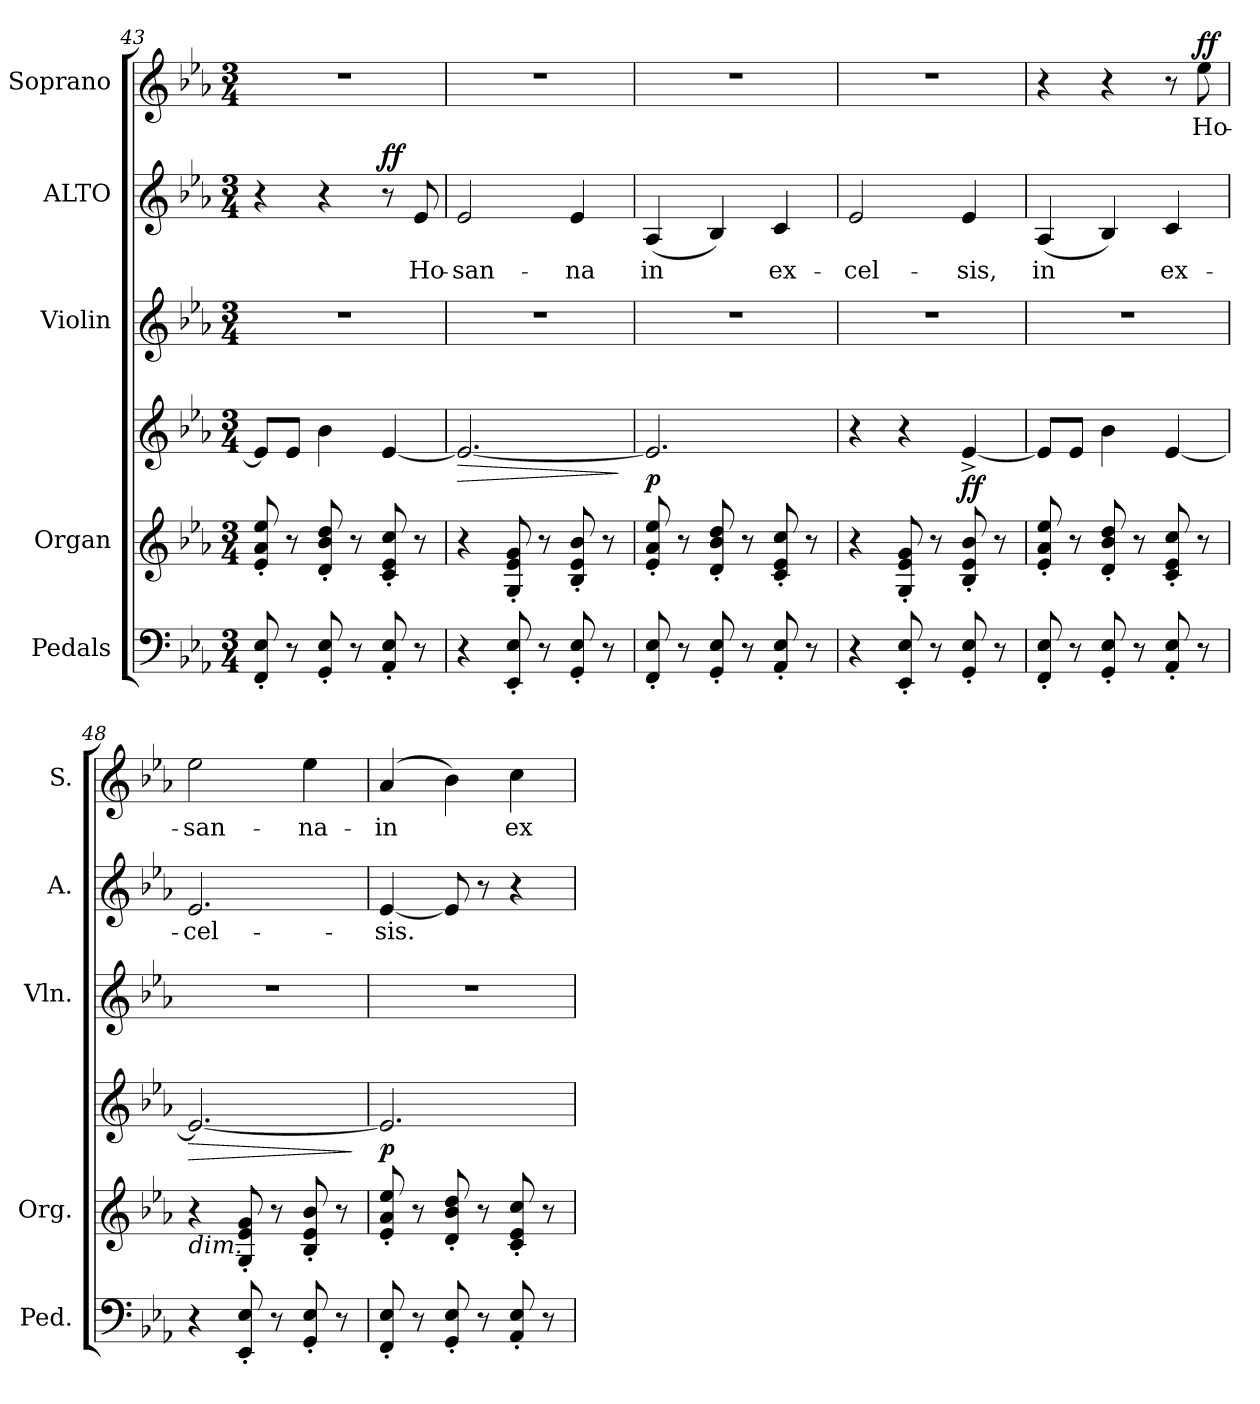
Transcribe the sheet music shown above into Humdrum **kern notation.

**kern	**kern	**kern	**dynam	**kern	**kern	**text	**dynam	**kern	**text	**dynam
*part5	*part4	*part4	*part4	*part3	*part2	*part2	*part2	*part1	*part1	*part1
*staff6	*staff5	*staff4	*staff4/5	*staff3	*staff2	*staff2	*staff2	*staff1	*staff1	*staff1
*I"Pedals	*I"Organ	*	*	*I"Violin	*I"ALTO	*	*	*I"Soprano	*	*
*I'Ped.	*I'Org.	*	*	*I'Vln.	*I'A.	*	*	*I'S.	*	*
*clefF4	*clefG2	*clefG2	*	*clefG2	*clefG2	*	*	*clefG2	*	*
*k[b-e-a-]	*k[b-e-a-]	*k[b-e-a-]	*	*k[b-e-a-]	*k[b-e-a-]	*	*	*k[b-e-a-]	*	*
*E-:	*E-:	*E-:	*	*E-:	*E-:	*	*	*E-:	*	*
*M3/4	*M3/4	*M3/4	*	*M3/4	*M3/4	*	*	*M3/4	*	*
=43	=43	=43	=43	=43	=43	=43	=43	=43	=43	=43
!	!	!	!	!LO:N:vis=1	!	!	!	!LO:N:vis=1	!	!
8FFi/' 8E-i'	8e-i/' 8a-i' 8ee-i'	8e-i/L]	.	2.r	4r	.	.	2.r	.	.
8r	8r	8e-i/J	.	.	.	.	.	.	.	.
8GGi/' 8E-i'	8di/' 8b-i' 8ddi'	4b-i\	.	.	4r	.	.	.	.	.
8r	8r	.	.	.	.	.	.	.	.	.
8AA-i/' 8E-i'	8ci/' 8e-i' 8cci'	[4e-i/	.	.	8r	.	ff	.	.	.
!	!	!	!	!	!	!LO:LY:b:color=#000000	!	!	!	!
8r	8r	.	.	.	8e-i/	Ho-	.	.	.	.
=44	=44	=44	=44	=44	=44	=44	=44	=44	=44	=44
!	!	!	!LO:HP:b	!LO:N:vis=1	!	!	!	!	!	!
!	!	!	!	!	!	!LO:LY:b:color=#000000	!	!LO:N:vis=1	!	!
4r	4r	2.e-i/_	>	2.r	2e-i/	-san-	.	2.r	.	.
8EE-i/' 8E-i'	8Gi/' 8e-i' 8gi'	.	.	.	.	.	.	.	.	.
8r	8r	.	.	.	.	.	.	.	.	.
!	!	!	!	!	!	!LO:LY:b:color=#000000	!	!	!	!
8GGi/' 8E-i'	8B-i/' 8e-i' 8b-i'	.	.	.	4e-i/	-na	.	.	.	.
8r	8r	.	.	.	.	.	.	.	.	.
.	.	.	]	.	.	.	.	.	.	.
!!LO:LB:g=z
=45	=45	=45	=45	=45	=45	=45	=45	=45	=45	=45
!	!	!	!	!LO:N:vis=1	!	!	!	!	!	!
!	!	!	!	!	!	!LO:LY:b:color=#000000	!	!LO:N:vis=1	!	!
8FFi/' 8E-i'	8e-i/' 8a-i' 8ee-i'	2.e-i/]	p	2.r	(4A-i/	in	.	2.r	.	.
8r	8r	.	.	.	.	.	.	.	.	.
8GGi/' 8E-i'	8di/' 8b-i' 8ddi'	.	.	.	4B-i/)	.	.	.	.	.
8r	8r	.	.	.	.	.	.	.	.	.
!	!	!	!	!	!	!LO:LY:b:color=#000000	!	!	!	!
8AA-i/' 8E-i'	8ci/' 8e-i' 8cci'	.	.	.	4ci/	ex-	.	.	.	.
8r	8r	.	.	.	.	.	.	.	.	.
=46	=46	=46	=46	=46	=46	=46	=46	=46	=46	=46
!	!	!	!	!LO:N:vis=1	!	!	!	!	!	!
!	!	!	!	!	!	!LO:LY:b:color=#000000	!	!LO:N:vis=1	!	!
4r	4r	4r	.	2.r	2e-i/	-cel-	.	2.r	.	.
8EE-i/' 8E-i'	8Gi/' 8e-i' 8gi'	4r	.	.	.	.	.	.	.	.
8r	8r	.	.	.	.	.	.	.	.	.
!	!	!	!	!	!	!LO:LY:b:color=#000000	!	!	!	!
8GGi/' 8E-i'	8B-i/' 8e-i' 8b-i'	[4e-^i/	ff	.	4e-i/	-sis,	.	.	.	.
8r	8r	.	.	.	.	.	.	.	.	.
=47	=47	=47	=47	=47	=47	=47	=47	=47	=47	=47
!	!	!	!	!LO:N:vis=1	!	!	!	!	!	!
!	!	!	!	!	!	!LO:LY:b:color=#000000	!	!	!	!
8FFi/' 8E-i'	8e-i/' 8a-i' 8ee-i'	8e-i/L]	.	2.r	(4A-i/	in	.	4r	.	.
8r	8r	8e-i/J	.	.	.	.	.	.	.	.
8GGi/' 8E-i'	8di/' 8b-i' 8ddi'	4b-i\	.	.	4B-i/)	.	.	4r	.	.
8r	8r	.	.	.	.	.	.	.	.	.
!	!	!	!	!	!	!LO:LY:b:color=#000000	!	!	!	!
8AA-i/' 8E-i'	8ci/' 8e-i' 8cci'	[4e-i/	.	.	4ci/	ex-	.	8r	.	.
!	!	!	!	!	!	!	!	!	!LO:LY:b:color=#000000	!
8r	8r	.	.	.	.	.	.	8ee-i\	Ho-	ff
=48	=48	=48	=48	=48	=48	=48	=48	=48	=48	=48
!	!	!	!LO:HP:b	!LO:N:vis=1	!	!	!	!	!	!
!	!	!	!	!	!	!LO:LY:b:color=#000000	!	!	!	!
!	!LO:TX:b:i:t=dim.	!	!	!	!	!	!	!	!	!
!	!	!	!	!	!	!	!	!	!LO:LY:b:color=#000000	!
4r	4r	2.e-i/_	>	2.r	2.e-i/	-cel-	.	2ee-i\	-san-	.
8EE-i/' 8E-i'	8Gi/' 8e-i' 8gi'	.	.	.	.	.	.	.	.	.
8r	8r	.	.	.	.	.	.	.	.	.
!	!	!	!	!	!	!	!	!	!LO:LY:b:color=#000000	!
8GGi/' 8E-i'	8B-i/' 8e-i' 8b-i'	.	.	.	.	.	.	4ee-i\	-na-	.
8r	8r	.	.	.	.	.	.	.	.	.
.	.	.	]	.	.	.	.	.	.	.
=49	=49	=49	=49	=49	=49	=49	=49	=49	=49	=49
!	!	!	!	!LO:N:vis=1	!	!	!	!	!	!
!	!	!	!	!	!	!LO:LY:b:color=#000000	!	!	!	!
!	!	!	!	!	!	!	!	!	!LO:LY:b:color=#000000	!
8FFi/' 8E-i'	8e-i/' 8a-i' 8ee-i'	2.e-i/]	p	2.r	[4e-i/	-sis.	.	(4a-i/	-in	.
8r	8r	.	.	.	.	.	.	.	.	.
8GGi/' 8E-i'	8di/' 8b-i' 8ddi'	.	.	.	8e-i/]	.	.	4b-i\)	.	.
8r	8r	.	.	.	8r	.	.	.	.	.
!	!	!	!	!	!	!	!	!	!LO:LY:b:color=#000000	!
8AA-i/' 8E-i'	8ci/' 8e-i' 8cci'	.	.	.	4r	.	.	4cci\	ex-	.
8r	8r	.	.	.	.	.	.	.	.	.
=	=	=	=	=	=	=	=	=	=	=
*-	*-	*-	*-	*-	*-	*-	*-	*-	*-	*-
